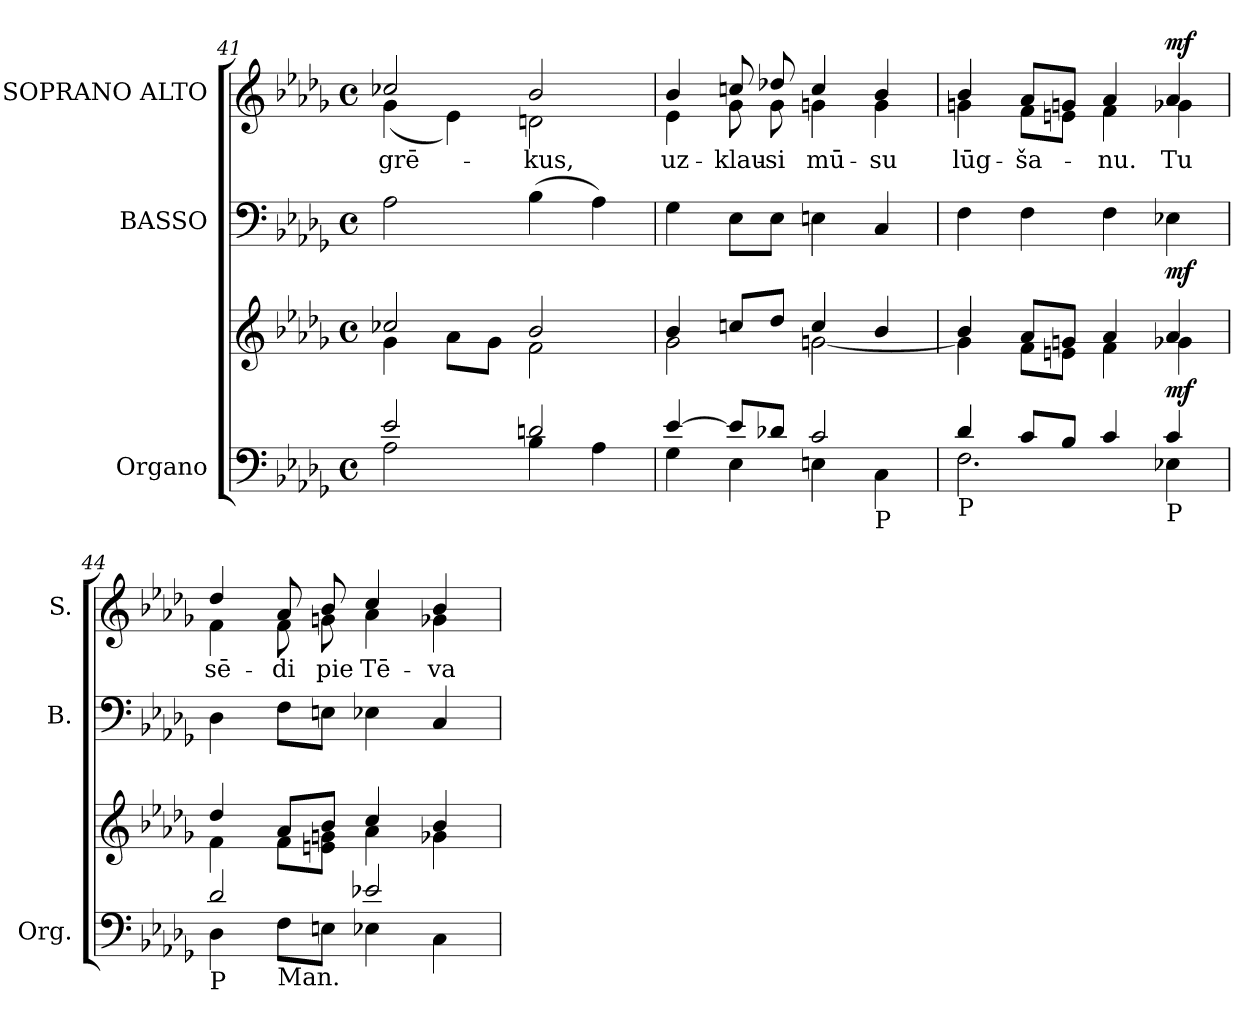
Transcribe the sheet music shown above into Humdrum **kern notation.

**kern	**kern	**dynam	**kern	**dynam	**kern	**text	**dynam
*part3	*part3	*part3	*part2	*part2	*part1	*part1	*part1
*staff4	*staff3	*staff3/4	*staff2	*staff2	*staff1	*staff1	*staff1
*I"Organo	*	*	*I"BASSO	*	*I"SOPRANO ALTO	*	*
*I'Org.	*	*	*I'B.	*	*I'S.	*	*
*clefF4	*clefG2	*	*clefF4	*	*clefG2	*	*
*k[b-e-a-d-g-]	*k[b-e-a-d-g-]	*	*k[b-e-a-d-g-]	*	*k[b-e-a-d-g-]	*	*
*D-:	*D-:	*	*D-:	*	*D-:	*	*
*M4/4	*M4/4	*	*M4/4	*	*M4/4	*	*
*met(c)	*met(c)	*	*met(c)	*	*met(c)	*	*
=41	=41	=41	=41	=41	=41	=41	=41
*^	*^	*	*	*	*	*	*
!	!	!	!	!	!	!	!	!LO:LY:b:color=#000000	!
*	*	*	*	*	*	*	*^	*	*
2e-i/	2A-i\	2cc-Xi/	4g-i\	.	2A-i\	.	2cc-Xi/	(4g-i\	grē-	.
.	.	.	8a-i\L	.	.	.	.	4e-i\)	.	.
.	.	.	8g-i\J	.	.	.	.	.	.	.
!	!	!	!	!	!	!	!	!	!LO:LY:b:color=#000000	!
2dni/	4B-i\	2b-i/	2fi\	.	(4B-i\	.	2b-i/	2dni\	-kus,	.
.	4A-i\	.	.	.	4A-i\)	.	.	.	.	.
=42	=42	=42	=42	=42	=42	=42	=42	=42	=42	=42
!	!	!	!	!	!	!	!	!	!LO:LY:b:color=#000000	!
[>4e-i/	4G-i\	4b-i/	2g-i\	.	4G-i\	.	4b-i/	4e-i\	uz-	.
!	!	!	!	!	!	!	!	!	!LO:LY:b:color=#000000	!
8e-i/L]	4E-i\	8ccni/L	.	.	8E-i\L	.	8ccni/	8g-i\	-klau-	.
!	!	!	!	!	!	!	!	!	!LO:LY:b:color=#000000	!
8d-Xi/J	.	8dd-i/J	.	.	8E-i\J	.	8dd-Xi/	8g-i\	-si	.
!	!	!	!	!	!	!	!	!	!LO:LY:b:color=#000000	!
2ci/	4Eni\	4cci/	[<2gni\	.	4Eni\	.	4cci/	4gni\	mū-	.
!	!LO:TX:b:t=P	!	!	!	!	!	!	!	!	!
!	!	!	!	!	!	!	!	!	!LO:LY:b:color=#000000	!
.	4Ci\	4b-i/	.	.	4Ci/	.	4b-i/	4gi\	-su	.
=43	=43	=43	=43	=43	=43	=43	=43	=43	=43	=43
!LO:TX:b:t=P	!	!	!	!	!	!	!	!	!	!
!	!	!	!	!	!	!	!	!	!LO:LY:b:color=#000000	!
4d-i/	2.Fi\	4b-i/	4gi\]	.	4Fi\	.	4b-i/	4gni\	lūg-	.
!	!	!	!	!	!	!	!	!	!LO:LY:b:color=#000000	!
8ci/L	.	8a-i/L	8fi\L	.	4Fi\	.	8a-i/L	8fi\L	-ša-	.
8B-i/J	.	8gni/J	8eni\J	.	.	.	8gni/J	8eni\J	.	.
!	!	!	!	!	!	!	!	!	!LO:LY:b:color=#000000	!
4ci/	.	4a-i/	4fi\	.	4Fi\	.	4a-i/	4fi\	-nu.	.
!LO:TX:b:t=P	!	!	!	!	!	!	!	!	!	!
!	!	!	!	!	!	!	!	!	!LO:LY:b:color=#000000	!
4ci/	4E-Xi\	4a-i/	4g-Xi\	mf	4E-Xi\	mf	4a-i/	4g-Xi\	Tu	mf
!!LO:LB:g=z	!!
=44	=44	=44	=44	=44	=44	=44	=44	=44	=44	=44
!LO:TX:b:t=P	!	!	!	!	!	!	!	!	!	!
!	!	!	!	!	!	!	!	!	!LO:LY:b:color=#000000	!
2d-i/	4D-i\	4dd-i/	4fi\	.	4D-i\	.	4dd-i/	4fi\	sē-	.
!	!LO:TX:b:t=Man.	!	!	!	!	!	!	!	!	!
!	!	!	!	!	!	!	!	!	!LO:LY:b:color=#000000	!
.	8Fi\L	8a-i/L	8fi\L	.	8Fi\L	.	8a-i/	8fi\	-di	.
!	!	!	!	!	!	!	!	!	!LO:LY:b:color=#000000	!
.	8Eni\J	8b-i/J	8eni\ 8gniJ	.	8Eni\J	.	8b-i/	8gni\	pie	.
!	!	!	!	!	!	!	!	!	!LO:LY:b:color=#000000	!
2e-Xi/	4E-Xi\	4cci/	4a-i\	.	4E-Xi\	.	4cci/	4a-i\	Tē-	.
!	!	!	!	!	!	!	!	!	!LO:LY:b:color=#000000	!
.	4Ci\	4b-i/	4g-Xi\	.	4Ci/	.	4b-i/	4g-Xi\	-va	.
*v	*v	*	*	*	*	*	*v	*v	*	*
*	*v	*v	*	*	*	*	*	*
=	=	=	=	=	=	=	=
*-	*-	*-	*-	*-	*-	*-	*-
